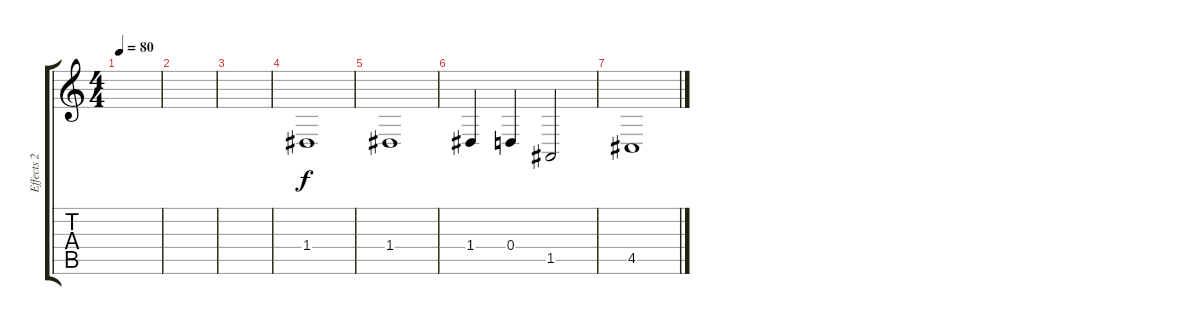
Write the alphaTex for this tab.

\track ("Effects 2" "Effects 2") {instrument stringensemble1}
\staff {score tabs}
\tuning (E4 B3 G3 D3 A2 E2) {hide}
\ts (4 4)
\tempo 80
\clef g2
\ks c
|
|
|
1.4.1 |
1.4.1 |
1.4.4 0.4.4 1.5.2 |
4.5.1
